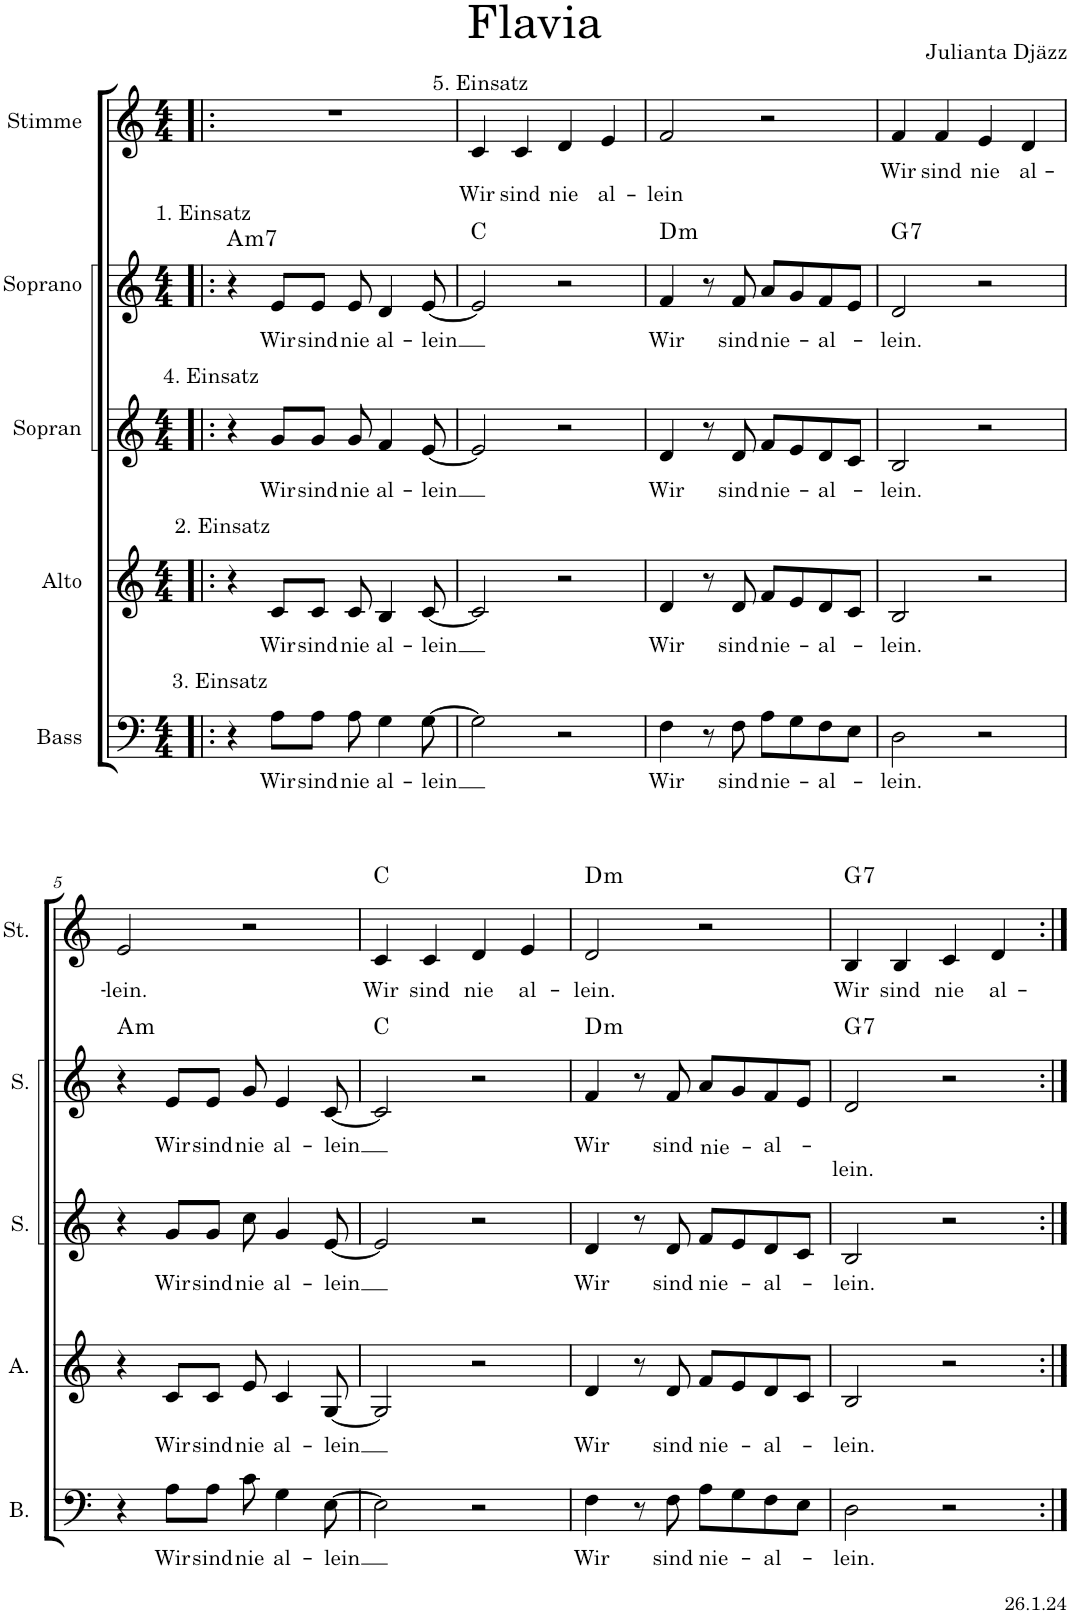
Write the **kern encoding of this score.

**kern	**text	**kern	**text	**kern	**text	**kern	**text	**harte	**kern	**text	**harte
*part5	*part5	*part4	*part4	*part3	*part3	*part2	*part2	*part2	*part1	*part1	*part1
*staff5	*staff5	*staff4	*staff4	*staff3	*staff3	*staff2	*staff2	*	*staff1	*staff1	*
*I"Bass	*	*I"Alto	*	*I"Sopran	*	*I"Soprano	*	*	*I"Stimme	*	*
*I'B.	*	*I'A.	*	*I'S.	*	*I'S.	*	*	*I'St.	*	*
*clefF4	*	*clefG2	*	*clefG2	*	*clefG2	*	*	*clefG2	*	*
*k[]	*	*k[]	*	*k[]	*	*k[]	*	*	*k[]	*	*
*M4/4	*	*M4/4	*	*M4/4	*	*M4/4	*	*	*M4/4	*	*
=1!|:	=1!|:	=1!|:	=1!|:	=1!|:	=1!|:	=1!|:	=1!|:	=1!|:	=1!|:	=1!|:	=1!|:
!	!	!	!	!	!	!LO:TX:a:t=1. Einsatz	!	!	!	!	!
!	!	!	!	!LO:TX:a:t=4. Einsatz	!	!	!	!	!	!	!
!	!	!LO:TX:a:t=2. Einsatz	!	!	!	!	!	!	!	!	!
!LO:TX:a:t=3. Einsatz	!	!	!	!	!	!	!	!LO:H:kt=m7	!	!	!
4r	.	4r	.	4r	.	4r	.	A:min7	1r	.	.
!	!LO:LY:b	!	!LO:LY:b	!	!LO:LY:b	!	!LO:LY:b	!	!	!	!
8A\L	Wir	8c/L	Wir	8g/L	Wir	8e/L	Wir	.	.	.	.
!	!LO:LY:b	!	!LO:LY:b	!	!LO:LY:b	!	!LO:LY:b	!	!	!	!
8A\J	sind	8c/J	sind	8g/J	sind	8e/J	sind	.	.	.	.
!	!LO:LY:b	!	!LO:LY:b	!	!LO:LY:b	!	!LO:LY:b	!	!	!	!
8A\	nie	8c/	nie	8g/	nie	8e/	nie	.	.	.	.
!	!LO:LY:b	!	!LO:LY:b	!	!LO:LY:b	!	!LO:LY:b	!	!	!	!
4G\	al-	4B/	al-	4f/	al-	4d/	al-	.	.	.	.
!	!LO:LY:b	!	!LO:LY:b	!	!LO:LY:b	!	!LO:LY:b	!	!	!	!
[8G\	-lein	[8c/	-lein	[8e/	-lein	[8e/	-lein	.	.	.	.
=2	=2	=2	=2	=2	=2	=2	=2	=2	=2	=2	=2
!	!	!	!	!	!	!	!	!	!LO:TX:a:t=5. Einsatz	!	!
!	!	!	!	!	!	!	!	!	!	!LO:LY:b	!
2G\]	.	2c/]	.	2e/]	.	2e/]	.	C:maj	4c/	Wir	.
!	!	!	!	!	!	!	!	!	!	!LO:LY:b	!
.	.	.	.	.	.	.	.	.	4c/	sind	.
!	!	!	!	!	!	!	!	!	!	!LO:LY:b	!
2r	.	2r	.	2r	.	2r	.	.	4d/	nie	.
!	!	!	!	!	!	!	!	!	!	!LO:LY:b	!
.	.	.	.	.	.	.	.	.	4e/	al-	.
=3	=3	=3	=3	=3	=3	=3	=3	=3	=3	=3	=3
!	!LO:LY:b	!	!LO:LY:b	!	!LO:LY:b	!	!LO:LY:b	!LO:H:kt=m	!	!LO:LY:b	!
4F\	Wir	4d/	Wir	4d/	Wir	4f/	Wir	D:min	2f/	-lein	.
8r	.	8r	.	8r	.	8r	.	.	.	.	.
!	!LO:LY:b	!	!LO:LY:b	!	!LO:LY:b	!	!LO:LY:b	!	!	!	!
8F\	sind	8d/	sind	8d/	sind	8f/	sind	.	.	.	.
!	!LO:LY:b	!	!LO:LY:b	!	!LO:LY:b	!	!LO:LY:b	!	!	!	!
8A\L	nie-	8f/L	nie-	8f/L	nie-	8a/L	nie-	.	2r	.	.
8G\	.	8e/	.	8e/	.	8g/	.	.	.	.	.
!	!LO:LY:b	!	!LO:LY:b	!	!LO:LY:b	!	!LO:LY:b	!	!	!	!
8F\	-al-	8d/	-al-	8d/	-al-	8f/	-al-	.	.	.	.
8E\J	.	8c/J	.	8c/J	.	8e/J	.	.	.	.	.
=4	=4	=4	=4	=4	=4	=4	=4	=4	=4	=4	=4
!	!LO:LY:b	!	!LO:LY:b	!	!LO:LY:b	!	!LO:LY:b	!LO:H:kt=7	!	!LO:LY:b	!
2D\	-lein.	2B/	-lein.	2B/	-lein.	2d/	-lein.	G:7	4f/	Wir	.
!	!	!	!	!	!	!	!	!	!	!LO:LY:b	!
.	.	.	.	.	.	.	.	.	4f/	sind	.
!	!	!	!	!	!	!	!	!	!	!LO:LY:b	!
2r	.	2r	.	2r	.	2r	.	.	4e/	nie	.
!	!	!	!	!	!	!	!	!	!	!LO:LY:b	!
.	.	.	.	.	.	.	.	.	4d/	al-	.
!!LO:LB:g=z
=5	=5	=5	=5	=5	=5	=5	=5	=5	=5	=5	=5
!	!	!	!	!	!	!	!	!LO:H:kt=m	!	!LO:LY:b	!
4r	.	4r	.	4r	.	4r	.	A:min	2e/	-lein.	.
!	!LO:LY:b	!	!LO:LY:b	!	!LO:LY:b	!	!LO:LY:b	!	!	!	!
8A\L	Wir	8c/L	Wir	8g/L	Wir	8e/L	Wir	.	.	.	.
!	!LO:LY:b	!	!LO:LY:b	!	!LO:LY:b	!	!LO:LY:b	!	!	!	!
8A\J	sind	8c/J	sind	8g/J	sind	8e/J	sind	.	.	.	.
!	!LO:LY:b	!	!LO:LY:b	!	!LO:LY:b	!	!LO:LY:b	!	!	!	!
8c\	nie	8e/	nie	8cc\	nie	8g/	nie	.	2r	.	.
!	!LO:LY:b	!	!LO:LY:b	!	!LO:LY:b	!	!LO:LY:b	!	!	!	!
4G\	al-	4c/	al-	4g/	al-	4e/	al-	.	.	.	.
!	!LO:LY:b	!	!LO:LY:b	!	!LO:LY:b	!	!LO:LY:b	!	!	!	!
[8E\	-lein	[8G/	-lein	[8e/	-lein	[8c/	-lein	.	.	.	.
=6	=6	=6	=6	=6	=6	=6	=6	=6	=6	=6	=6
!	!	!	!	!	!	!	!	!	!	!LO:LY:b	!
2E\]	.	2G/]	.	2e/]	.	2c/]	.	C:maj	4c/	Wir	C:maj
!	!	!	!	!	!	!	!	!	!	!LO:LY:b	!
.	.	.	.	.	.	.	.	.	4c/	sind	.
!	!	!	!	!	!	!	!	!	!	!LO:LY:b	!
2r	.	2r	.	2r	.	2r	.	.	4d/	nie	.
!	!	!	!	!	!	!	!	!	!	!LO:LY:b	!
.	.	.	.	.	.	.	.	.	4e/	al-	.
=7	=7	=7	=7	=7	=7	=7	=7	=7	=7	=7	=7
!	!LO:LY:b	!	!LO:LY:b	!	!LO:LY:b	!	!LO:LY:b	!LO:H:kt=m	!	!LO:LY:b	!LO:H:kt=m
4F\	Wir	4d/	Wir	4d/	Wir	4f/	Wir	D:min	2d/	-lein.	D:min
8r	.	8r	.	8r	.	8r	.	.	.	.	.
!	!LO:LY:b	!	!LO:LY:b	!	!LO:LY:b	!	!LO:LY:b	!	!	!	!
8F\	sind	8d/	sind	8d/	sind	8f/	sind	.	.	.	.
!	!LO:LY:b	!	!LO:LY:b	!	!LO:LY:b	!	!LO:LY:b	!	!	!	!
8A\L	nie-	8f/L	nie-	8f/L	nie-	8a/L	nie-	.	2r	.	.
8G\	.	8e/	.	8e/	.	8g/	.	.	.	.	.
!	!LO:LY:b	!	!LO:LY:b	!	!LO:LY:b	!	!LO:LY:b	!	!	!	!
8F\	-al-	8d/	-al-	8d/	-al-	8f/	-al-	.	.	.	.
8E\J	.	8c/J	.	8c/J	.	8e/J	.	.	.	.	.
=8	=8	=8	=8	=8	=8	=8	=8	=8	=8	=8	=8
!	!LO:LY:b	!	!LO:LY:b	!	!LO:LY:b	!	!LO:LY:b	!LO:H:kt=7	!	!LO:LY:b	!LO:H:kt=7
2D\	-lein.	2B/	-lein.	2B/	-lein.	2d/	-lein.	G:7	4B/	Wir	G:7
!	!	!	!	!	!	!	!	!	!	!LO:LY:b	!
.	.	.	.	.	.	.	.	.	4B/	sind	.
!	!	!	!	!	!	!	!	!	!	!LO:LY:b	!
2r	.	2r	.	2r	.	2r	.	.	4c/	nie	.
!	!	!	!	!	!	!	!	!	!	!LO:LY:b	!
.	.	.	.	.	.	.	.	.	4d/	al-	.
=:|!	=:|!	=:|!	=:|!	=:|!	=:|!	=:|!	=:|!	=:|!	=:|!	=:|!	=:|!
*-	*-	*-	*-	*-	*-	*-	*-	*-	*-	*-	*-
